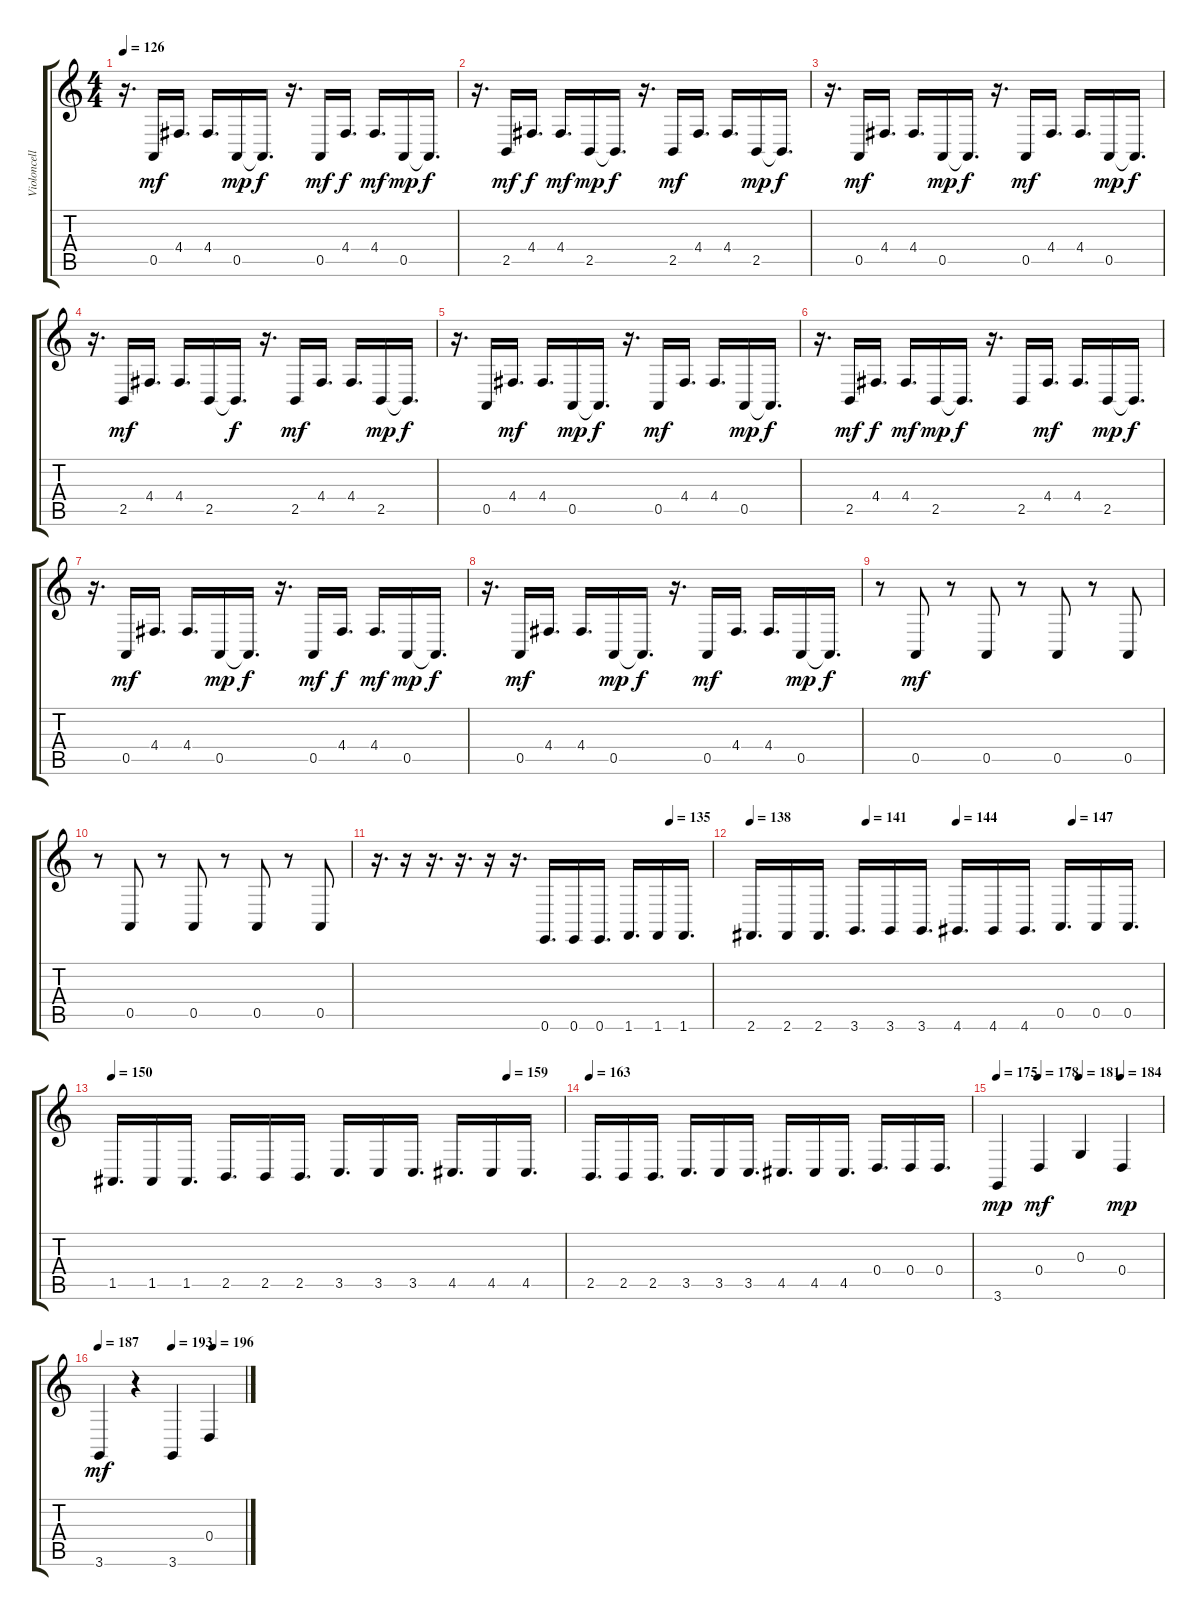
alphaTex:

\track ("Violoncello" "Violoncell") {instrument stringensemble1}
\staff {score tabs}
\tuning (E4 B3 G3 D3 A2 E2) {hide}
\ts (4 4)
\tempo 126
\clef g2
\ks c
r.16{d dy f} 0.5.16{dy mf} 4.4.16{d} 4.4.16{d} 0.5.16{dy mp} 0.5{t}.16{d dy f} r.16{d} 0.5.16{dy mf} 4.4.16{d dy f} 4.4.16{d dy mf} 0.5.16{dy mp} 0.5{t}.16{d dy f} |
r.16{d} 2.5.16{dy mf} 4.4.16{d dy f} 4.4.16{d dy mf} 2.5.16{dy mp} 2.5{t}.16{d dy f} r.16{d} 2.5.16{dy mf} 4.4.16{d} 4.4.16{d} 2.5.16{dy mp} 2.5{t}.16{d dy f} |
r.16{d} 0.5.16{dy mf} 4.4.16{d} 4.4.16{d} 0.5.16{dy mp} 0.5{t}.16{d dy f} r.16{d} 0.5.16{dy mf} 4.4.16{d} 4.4.16{d} 0.5.16{dy mp} 0.5{t}.16{d dy f} |
r.16{d} 2.5.16{dy mf} 4.4.16{d} 4.4.16{d} 2.5.16 2.5{t}.16{d dy f} r.16{d} 2.5.16{dy mf} 4.4.16{d} 4.4.16{d} 2.5.16{dy mp} 2.5{t}.16{d dy f} |
r.16{d} 0.5.16 4.4.16{d dy mf} 4.4.16{d} 0.5.16{dy mp} 0.5{t}.16{d dy f} r.16{d} 0.5.16{dy mf} 4.4.16{d} 4.4.16{d} 0.5.16{dy mp} 0.5{t}.16{d dy f} |
r.16{d} 2.5.16{dy mf} 4.4.16{d dy f} 4.4.16{d dy mf} 2.5.16{dy mp} 2.5{t}.16{d dy f} r.16{d} 2.5.16 4.4.16{d dy mf} 4.4.16{d} 2.5.16{dy mp} 2.5{t}.16{d dy f} |
r.16{d} 0.5.16{dy mf} 4.4.16{d} 4.4.16{d} 0.5.16{dy mp} 0.5{t}.16{d dy f} r.16{d} 0.5.16{dy mf} 4.4.16{d dy f} 4.4.16{d dy mf} 0.5.16{dy mp} 0.5{t}.16{d dy f} |
r.16{d} 0.5.16{dy mf} 4.4.16{d} 4.4.16{d} 0.5.16{dy mp} 0.5{t}.16{d dy f} r.16{d} 0.5.16{dy mf} 4.4.16{d} 4.4.16{d} 0.5.16{dy mp} 0.5{t}.16{d dy f} |
r.8 0.5.8{dy mf} r.8 0.5.8 r.8 0.5.8 r.8 0.5.8 |
r.8 0.5.8 r.8 0.5.8 r.8 0.5.8 r.8 0.5.8 |
\tempo (135 0.875)
r.16{d} r.16 r.16{d} r.16{d} r.16 r.16{d} 0.6.16{d} 0.6.16 0.6.16{d} 1.6.16{d} 1.6.16 1.6.16{d} |
\tempo 138
\tempo (141 0.28125)
\tempo (144 0.5)
\tempo (147 0.78125)
2.6.16{d} 2.6.16 2.6.16{d} 3.6.16{d} 3.6.16 3.6.16{d} 4.6.16{d} 4.6.16 4.6.16{d} 0.5.16{d} 0.5.16 0.5.16{d} |
\tempo 150
\tempo (159 0.875)
1.5.16{d} 1.5.16 1.5.16{d} 2.5.16{d} 2.5.16 2.5.16{d} 3.5.16{d} 3.5.16 3.5.16{d} 4.5.16{d} 4.5.16 4.5.16{d} |
\tempo 163
2.5.16{d} 2.5.16 2.5.16{d} 3.5.16{d} 3.5.16 3.5.16{d} 4.5.16{d} 4.5.16 4.5.16{d} 0.4.16{d} 0.4.16 0.4.16{d} |
\tempo 175
\tempo (178 0.25)
\tempo (181 0.5)
\tempo (184 0.75)
3.6.4{dy mp} 0.4.4{dy mf} 0.3.4 0.4.4{dy mp} |
\tempo 187
\tempo (193 0.5)
\tempo (196 0.78125)
3.6.4{dy mf} r.4 3.6.4 0.4.4
